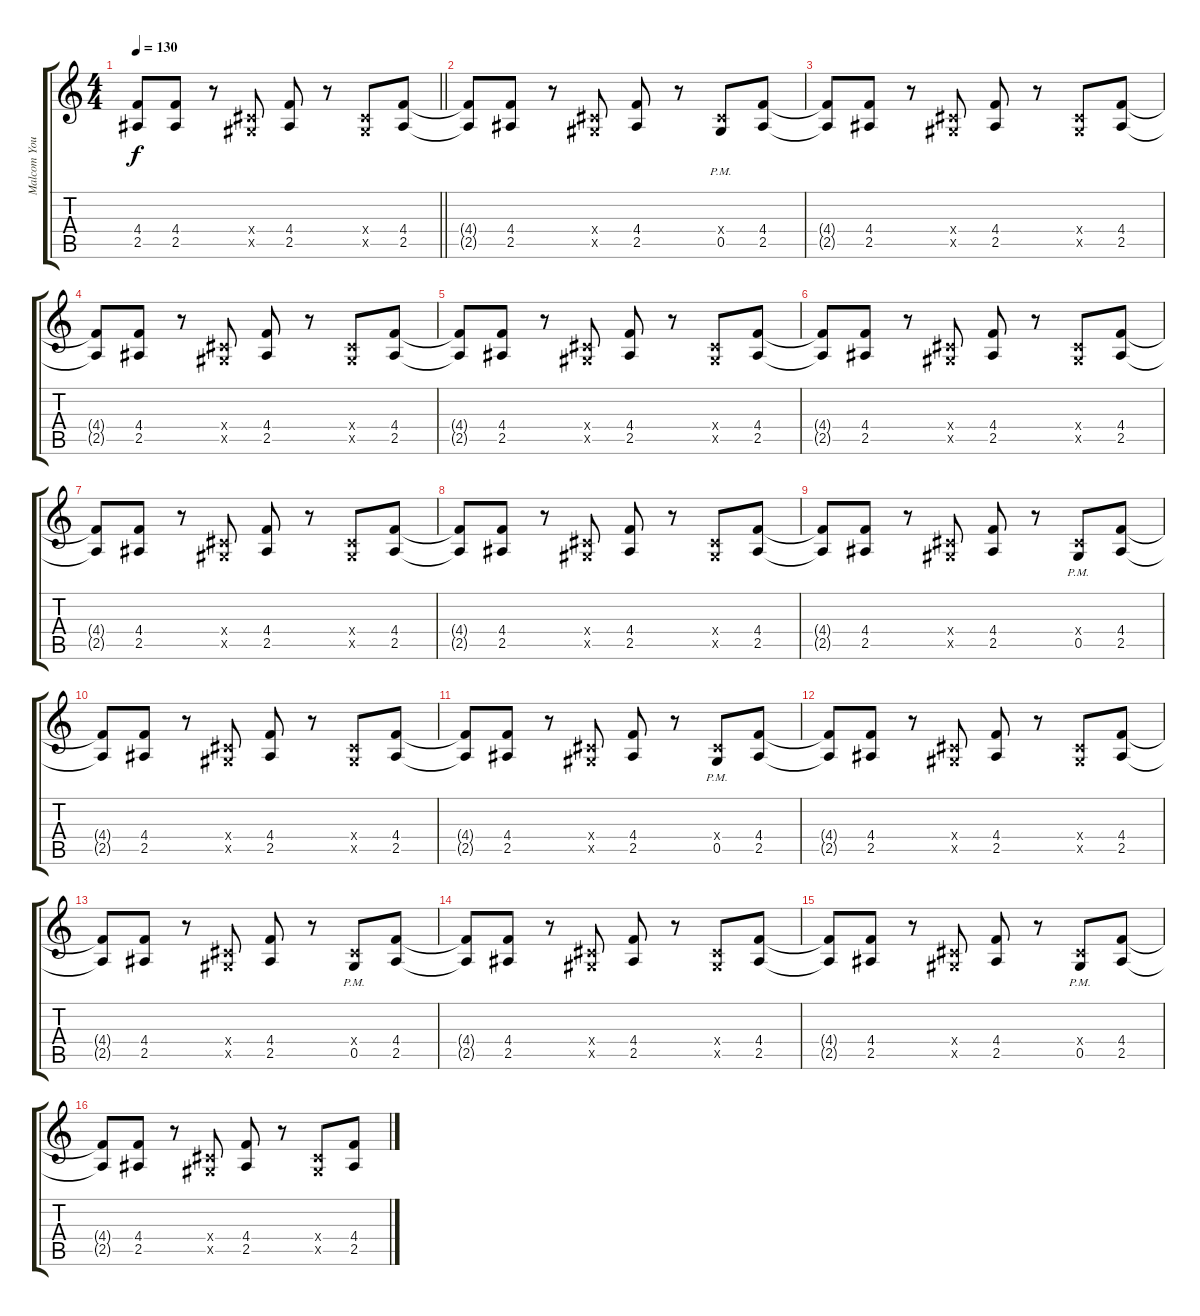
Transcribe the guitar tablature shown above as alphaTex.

\track ("Malcom Young" "Malcom You") {instrument overdrivenguitar}
\staff {score tabs}
\tuning (Eb4 Bb3 Gb3 Db3 Ab2 Eb2) {hide}
\ts (4 4)
\section ("" "")
\tempo 130
\clef g2
\barLineRight lightlight
\ks c
(4.4{t} 2.5{t}).8{dy f} (4.4 2.5).8 r.8 (0.4{x} 0.5{x}).8 (4.4 2.5).8 r.8 (0.4{x} 0.5{x}).8 (4.4 2.5).8 |
\section ("" "")
(4.4{t} 2.5{t}).8 (4.4 2.5).8 r.8 (0.4{x} 0.5{x}).8 (4.4 2.5).8 r.8 (0.4{x} 0.5{pm}).8 (4.4 2.5).8 |
(4.4{t} 2.5{t}).8 (4.4 2.5).8 r.8 (0.4{x} 0.5{x}).8 (4.4 2.5).8 r.8 (0.4{x} 0.5{x}).8 (4.4 2.5).8 |
(4.4{t} 2.5{t}).8 (4.4 2.5).8 r.8 (0.4{x} 0.5{x}).8 (4.4 2.5).8 r.8 (0.4{x} 0.5{x}).8 (4.4 2.5).8 |
(4.4{t} 2.5{t}).8 (4.4 2.5).8 r.8 (0.4{x} 0.5{x}).8 (4.4 2.5).8 r.8 (0.4{x} 0.5{x}).8 (4.4 2.5).8 |
(4.4{t} 2.5{t}).8 (4.4 2.5).8 r.8 (0.4{x} 0.5{x}).8 (4.4 2.5).8 r.8 (0.4{x} 0.5{x}).8 (4.4 2.5).8 |
(4.4{t} 2.5{t}).8 (4.4 2.5).8 r.8 (0.4{x} 0.5{x}).8 (4.4 2.5).8 r.8 (0.4{x} 0.5{x}).8 (4.4 2.5).8 |
(4.4{t} 2.5{t}).8 (4.4 2.5).8 r.8 (0.4{x} 0.5{x}).8 (4.4 2.5).8 r.8 (0.4{x} 0.5{x}).8 (4.4 2.5).8 |
(4.4{t} 2.5{t}).8 (4.4 2.5).8 r.8 (0.4{x} 0.5{x}).8 (4.4 2.5).8 r.8 (0.4{x} 0.5{pm}).8 (4.4 2.5).8 |
(4.4{t} 2.5{t}).8 (4.4 2.5).8 r.8 (0.4{x} 0.5{x}).8 (4.4 2.5).8 r.8 (0.4{x} 0.5{x}).8 (4.4 2.5).8 |
(4.4{t} 2.5{t}).8 (4.4 2.5).8 r.8 (0.4{x} 0.5{x}).8 (4.4 2.5).8 r.8 (0.4{x} 0.5{pm}).8 (4.4 2.5).8 |
(4.4{t} 2.5{t}).8 (4.4 2.5).8 r.8 (0.4{x} 0.5{x}).8 (4.4 2.5).8 r.8 (0.4{x} 0.5{x}).8 (4.4 2.5).8 |
(4.4{t} 2.5{t}).8 (4.4 2.5).8 r.8 (0.4{x} 0.5{x}).8 (4.4 2.5).8 r.8 (0.4{x} 0.5{pm}).8 (4.4 2.5).8 |
(4.4{t} 2.5{t}).8 (4.4 2.5).8 r.8 (0.4{x} 0.5{x}).8 (4.4 2.5).8 r.8 (0.4{x} 0.5{x}).8 (4.4 2.5).8 |
(4.4{t} 2.5{t}).8 (4.4 2.5).8 r.8 (0.4{x} 0.5{x}).8 (4.4 2.5).8 r.8 (0.4{x} 0.5{pm}).8 (4.4 2.5).8 |
(4.4{t} 2.5{t}).8 (4.4 2.5).8 r.8 (0.4{x} 0.5{x}).8 (4.4 2.5).8 r.8 (0.4{x} 0.5{x}).8 (4.4 2.5).8
